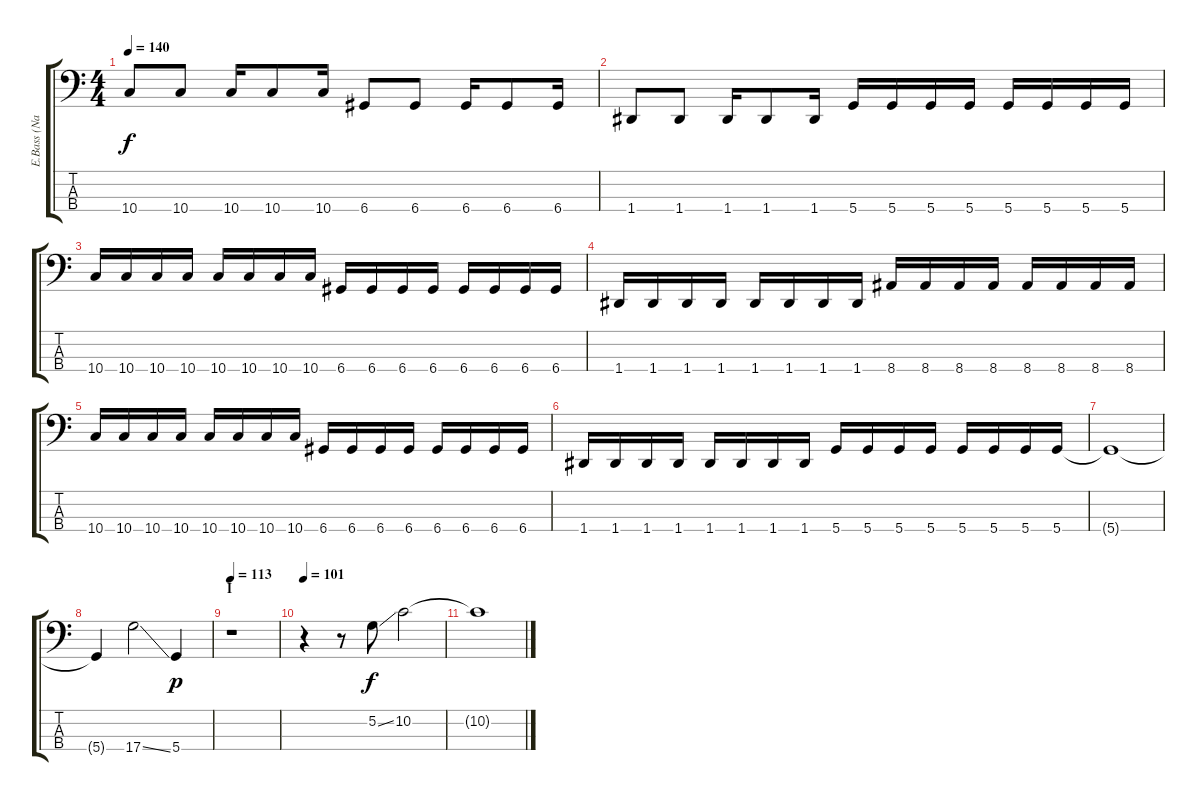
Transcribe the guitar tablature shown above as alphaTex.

\track ("E.Bass (Nakamura)" "E.Bass (Na") {instrument electricbassfinger}
\staff {score tabs}
\tuning (G2 D2 A1 D1) {hide}
\ts (4 4)
\tempo 140
\clef f4
\ks c
10.4.8{dy f} 10.4.8 10.4.16 10.4.8 10.4.16 6.4.8 6.4.8 6.4.16 6.4.8 6.4.16 |
1.4.8 1.4.8 1.4.16 1.4.8 1.4.16 5.4.16 5.4.16 5.4.16 5.4.16 5.4.16 5.4.16 5.4.16 5.4.16 |
10.4.16 10.4.16 10.4.16 10.4.16 10.4.16 10.4.16 10.4.16 10.4.16 6.4.16 6.4.16 6.4.16 6.4.16 6.4.16 6.4.16 6.4.16 6.4.16 |
1.4.16 1.4.16 1.4.16 1.4.16 1.4.16 1.4.16 1.4.16 1.4.16 8.4.16 8.4.16 8.4.16 8.4.16 8.4.16 8.4.16 8.4.16 8.4.16 |
10.4.16 10.4.16 10.4.16 10.4.16 10.4.16 10.4.16 10.4.16 10.4.16 6.4.16 6.4.16 6.4.16 6.4.16 6.4.16 6.4.16 6.4.16 6.4.16 |
1.4.16 1.4.16 1.4.16 1.4.16 1.4.16 1.4.16 1.4.16 1.4.16 5.4.16 5.4.16 5.4.16 5.4.16 5.4.16 5.4.16 5.4.16 5.4.16 |
5.4{t}.1 |
5.4{t}.4 17.4{ss}.2 5.4.4{dy p} |
\section ("" "I")
\tempo 113
r.1 |
\tempo 101
r.4 r.8 5.2{ss}.8{dy f} 10.2.2 |
10.2{t}.1
